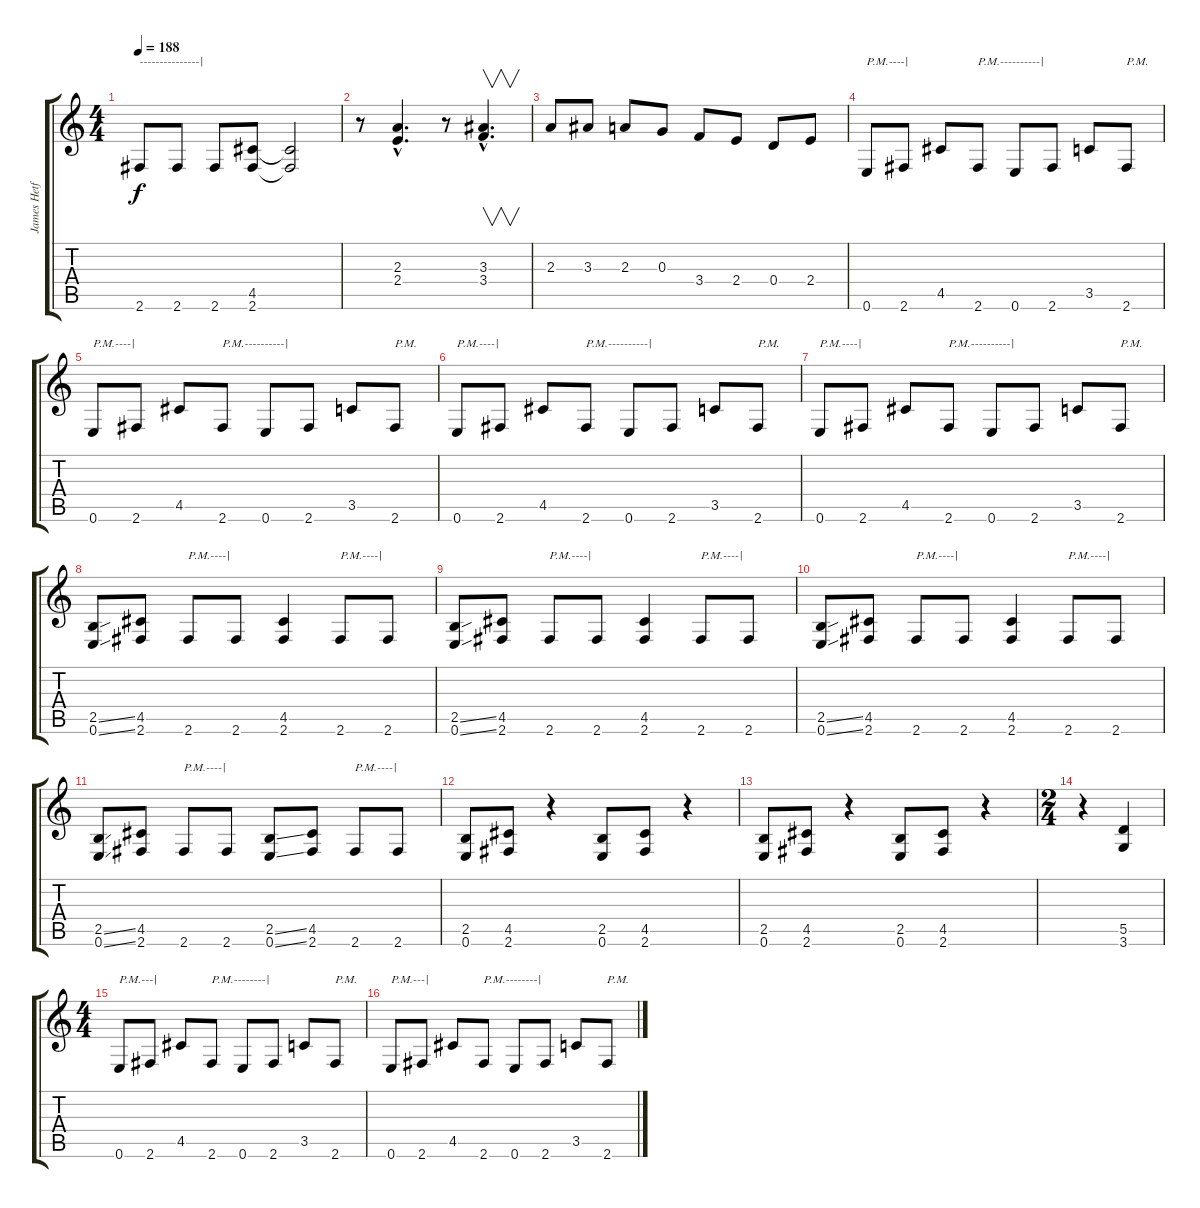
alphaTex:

\track ("James Hetfield (Guitar 2)" "James Hetf") {instrument distortionguitar}
\staff {score tabs}
\tuning (E4 B3 G3 D3 A2 E2) {hide}
\ts (4 4)
\tempo 188
\clef g2
\ks c
2.6.8{txt "---------------|" dy f} 2.6.8 2.6.8 (4.5 2.6).8{instrument distortionguitar} (4.5{t} 2.6{t}).2 |
r.8 (2.3{hac} 2.4{hac}).4{d instrument distortionguitar} r.8 (3.3{hac} 3.4{hac}).4{v d} |
2.3.8 3.3.8 2.3.8 0.3.8 3.4.8 2.4.8 0.4.8 2.4.8 |
0.6.8{txt "P.M.----|" instrument electricguitarmuted} 2.6.8 4.5.8{instrument distortionguitar} 2.6.8{txt "P.M.----------|" instrument electricguitarmuted} 0.6.8 2.6.8 3.5.8{instrument distortionguitar} 2.6.8{txt "P.M." instrument electricguitarmuted} |
0.6.8{txt "P.M.----|" instrument electricguitarmuted} 2.6.8 4.5.8{instrument distortionguitar} 2.6.8{txt "P.M.----------|" instrument electricguitarmuted} 0.6.8 2.6.8 3.5.8{instrument distortionguitar} 2.6.8{txt "P.M." instrument electricguitarmuted} |
0.6.8{txt "P.M.----|" instrument electricguitarmuted} 2.6.8 4.5.8{instrument distortionguitar} 2.6.8{txt "P.M.----------|" instrument electricguitarmuted} 0.6.8 2.6.8 3.5.8{instrument distortionguitar} 2.6.8{txt "P.M." instrument electricguitarmuted} |
0.6.8{txt "P.M.----|" instrument electricguitarmuted} 2.6.8 4.5.8{instrument distortionguitar} 2.6.8{txt "P.M.----------|" instrument electricguitarmuted} 0.6.8 2.6.8 3.5.8{instrument distortionguitar} 2.6.8{txt "P.M." instrument electricguitarmuted} |
(2.5{ss} 0.6{ss}).8{instrument distortionguitar} (4.5 2.6).8 2.6.8{txt "P.M.----|" instrument electricguitarmuted} 2.6.8 (4.5 2.6).4{instrument distortionguitar} 2.6.8{txt "P.M.----|" instrument electricguitarmuted} 2.6.8 |
(2.5{ss} 0.6{ss}).8{instrument distortionguitar} (4.5 2.6).8 2.6.8{txt "P.M.----|" instrument electricguitarmuted} 2.6.8 (4.5 2.6).4{instrument distortionguitar} 2.6.8{txt "P.M.----|" instrument electricguitarmuted} 2.6.8 |
(2.5{ss} 0.6{ss}).8{instrument distortionguitar} (4.5 2.6).8 2.6.8{txt "P.M.----|" instrument electricguitarmuted} 2.6.8 (4.5 2.6).4{instrument distortionguitar} 2.6.8{txt "P.M.----|" instrument electricguitarmuted} 2.6.8 |
(2.5{ss} 0.6{ss}).8{instrument distortionguitar} (4.5 2.6).8 2.6.8{txt "P.M.----|" instrument electricguitarmuted} 2.6.8 (2.5{ss} 0.6{ss}).8{instrument distortionguitar} (4.5 2.6).8{instrument distortionguitar} 2.6.8{txt "P.M.----|" instrument electricguitarmuted} 2.6.8 |
(2.5 0.6).8{instrument distortionguitar} (4.5 2.6).8 r.4 (2.5 0.6).8 (4.5 2.6).8 r.4 |
(2.5 0.6).8 (4.5 2.6).8 r.4 (2.5 0.6).8 (4.5 2.6).8 r.4 |
\ts (2 4)
r.4 (5.5 3.6).4 |
\ts (4 4)
0.6.8{txt "P.M.---|" instrument electricguitarmuted} 2.6.8 4.5.8{instrument distortionguitar} 2.6.8{txt "P.M.--------|" instrument electricguitarmuted} 0.6.8 2.6.8 3.5.8{instrument distortionguitar} 2.6.8{txt "P.M." instrument electricguitarmuted} |
0.6.8{txt "P.M.---|" instrument electricguitarmuted} 2.6.8 4.5.8{instrument distortionguitar} 2.6.8{txt "P.M.--------|" instrument electricguitarmuted} 0.6.8 2.6.8 3.5.8{instrument distortionguitar} 2.6.8{txt "P.M." instrument electricguitarmuted}
